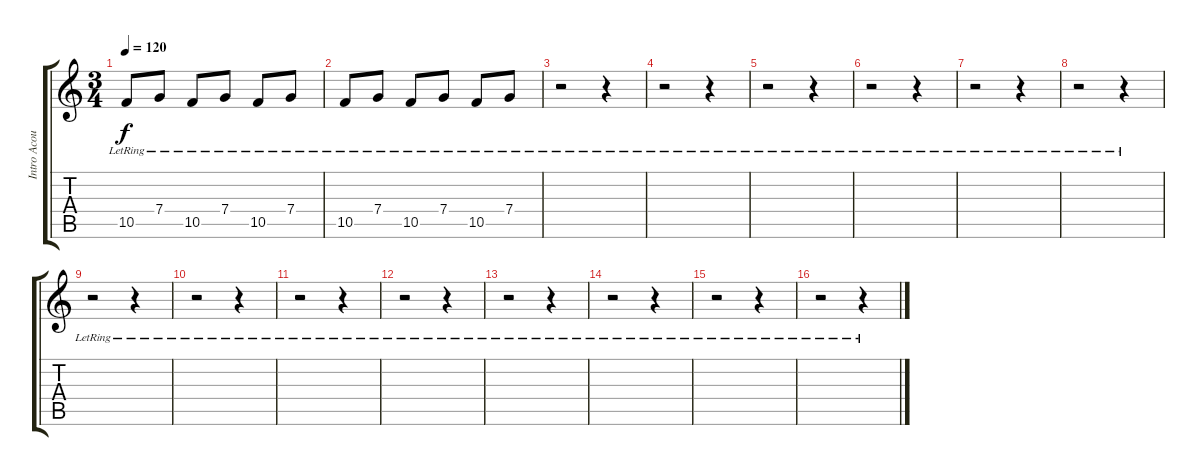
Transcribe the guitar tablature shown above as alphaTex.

\track ("Intro Acoustic" "Intro Acou") {instrument acousticguitarsteel}
\staff {score tabs}
\tuning (D4 A3 F3 C3 G2 C2) {hide}
\ts (3 4)
\tempo 120
\clef g2
\ks c
10.5{lr}.8{dy f} 7.4{lr}.8 10.5{lr}.8 7.4{lr}.8 10.5{lr}.8 7.4{lr}.8 |
10.5{lr}.8 7.4{lr}.8 10.5{lr}.8 7.4{lr}.8 10.5{lr}.8 7.4{lr}.8 |
r.2 r.4 |
r.2 r.4 |
r.2 r.4 |
r.2 r.4 |
r.2 r.4 |
r.2 r.4 |
r.2 r.4 |
r.2 r.4 |
r.2 r.4 |
r.2 r.4 |
r.2 r.4 |
r.2 r.4 |
r.2 r.4 |
r.2 r.4
